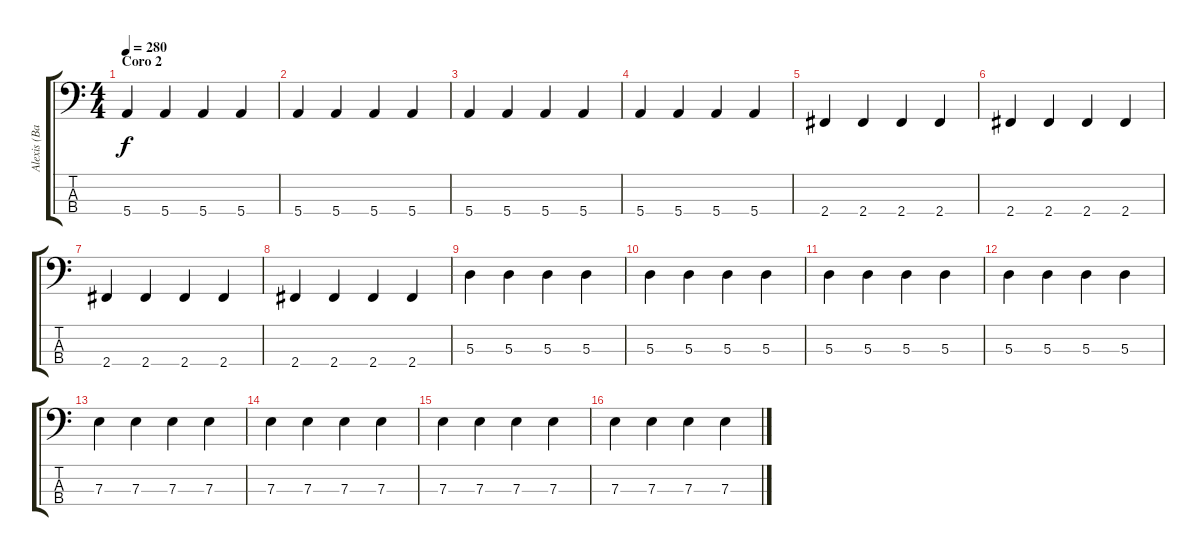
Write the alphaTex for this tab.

\track ("Alexis (Bajo)" "Alexis (Ba") {instrument electricbassfinger}
\staff {score tabs}
\tuning (G2 D2 A1 E1) {hide}
\ts (4 4)
\section ("" "Coro 2")
\tempo 280
\clef f4
\ks c
5.4.4{dy f} 5.4.4 5.4.4 5.4.4 |
5.4.4 5.4.4 5.4.4 5.4.4 |
5.4.4 5.4.4 5.4.4 5.4.4 |
5.4.4 5.4.4 5.4.4 5.4.4 |
2.4.4 2.4.4 2.4.4 2.4.4 |
2.4.4 2.4.4 2.4.4 2.4.4 |
2.4.4 2.4.4 2.4.4 2.4.4 |
2.4.4 2.4.4 2.4.4 2.4.4 |
5.3.4 5.3.4 5.3.4 5.3.4 |
5.3.4 5.3.4 5.3.4 5.3.4 |
5.3.4 5.3.4 5.3.4 5.3.4 |
5.3.4 5.3.4 5.3.4 5.3.4 |
7.3.4 7.3.4 7.3.4 7.3.4 |
7.3.4 7.3.4 7.3.4 7.3.4 |
7.3.4 7.3.4 7.3.4 7.3.4 |
7.3.4 7.3.4 7.3.4 7.3.4
